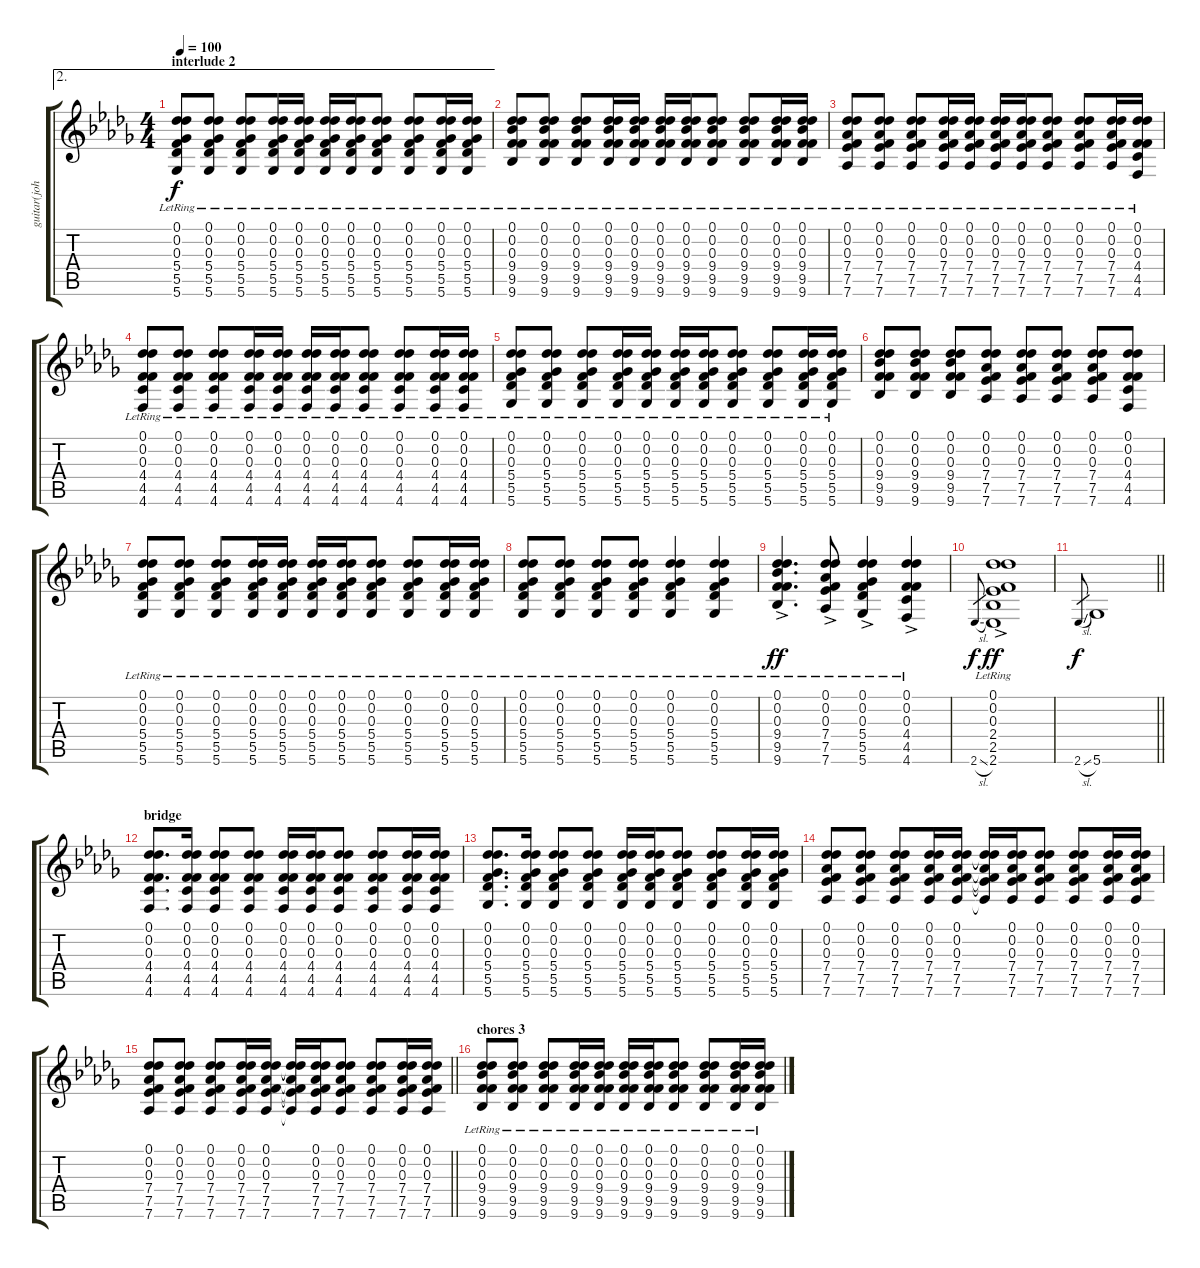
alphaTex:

\track ("guitar(john rzeznik)" "guitar(joh") {instrument acousticguitarsteel}
\staff {score tabs}
\tuning (Db4 Db4 F3 Db3 Ab2 Db2) {hide}
\ae 2
\ts (4 4)
\section ("" "interlude 2")
\tempo 100
\clef g2
\ks db
(0.1{lr} 0.2{lr} 0.3{lr} 5.4{lr} 5.5{lr} 5.6).8{dy f} (0.1{lr} 0.2{lr} 0.3{lr} 5.4{lr} 5.5{lr} 5.6).8 (0.1{lr} 0.2{lr} 0.3{lr} 5.4{lr} 5.5{lr} 5.6).8 (0.1{lr} 0.2{lr} 0.3{lr} 5.4{lr} 5.5{lr} 5.6).16 (0.1{lr} 0.2{lr} 0.3{lr} 5.4{lr} 5.5{lr} 5.6).16 (0.1{lr} 0.2{lr} 0.3{lr} 5.4{lr} 5.5{lr} 5.6).16 (0.1{lr} 0.2{lr} 0.3{lr} 5.4{lr} 5.5{lr} 5.6).16 (0.1{lr} 0.2{lr} 0.3{lr} 5.4{lr} 5.5{lr} 5.6).8 (0.1{lr} 0.2{lr} 0.3{lr} 5.4{lr} 5.5{lr} 5.6).8 (0.1{lr} 0.2{lr} 0.3{lr} 5.4{lr} 5.5{lr} 5.6).16 (0.1{lr} 0.2{lr} 0.3{lr} 5.4{lr} 5.5{lr} 5.6).16 |
(0.1{lr} 0.2{lr} 0.3{lr} 9.4{lr} 9.5{lr} 9.6).8 (0.1{lr} 0.2{lr} 0.3{lr} 9.4{lr} 9.5{lr} 9.6).8 (0.1{lr} 0.2{lr} 0.3{lr} 9.4{lr} 9.5{lr} 9.6).8 (0.1{lr} 0.2{lr} 0.3{lr} 9.4{lr} 9.5{lr} 9.6).16 (0.1{lr} 0.2{lr} 0.3{lr} 9.4{lr} 9.5{lr} 9.6).16 (0.1{lr} 0.2{lr} 0.3{lr} 9.4{lr} 9.5{lr} 9.6).16 (0.1{lr} 0.2{lr} 0.3{lr} 9.4{lr} 9.5{lr} 9.6).16 (0.1{lr} 0.2{lr} 0.3{lr} 9.4{lr} 9.5{lr} 9.6).8 (0.1{lr} 0.2{lr} 0.3{lr} 9.4{lr} 9.5{lr} 9.6).8 (0.1{lr} 0.2{lr} 0.3{lr} 9.4{lr} 9.5{lr} 9.6).16 (0.1{lr} 0.2{lr} 0.3{lr} 9.4{lr} 9.5{lr} 9.6).16 |
(0.1{lr} 0.2{lr} 0.3{lr} 7.4{lr} 7.5{lr} 7.6).8 (0.1{lr} 0.2{lr} 0.3{lr} 7.4{lr} 7.5{lr} 7.6).8 (0.1{lr} 0.2{lr} 0.3{lr} 7.4{lr} 7.5{lr} 7.6).8 (0.1{lr} 0.2{lr} 0.3{lr} 7.4{lr} 7.5{lr} 7.6).16 (0.1{lr} 0.2{lr} 0.3{lr} 7.4{lr} 7.5{lr} 7.6).16 (0.1{lr} 0.2{lr} 0.3{lr} 7.4{lr} 7.5{lr} 7.6).16 (0.1{lr} 0.2{lr} 0.3{lr} 7.4{lr} 7.5{lr} 7.6).16 (0.1{lr} 0.2{lr} 0.3{lr} 7.4{lr} 7.5{lr} 7.6).8 (0.1{lr} 0.2{lr} 0.3{lr} 7.4{lr} 7.5{lr} 7.6).8 (0.1{lr} 0.2{lr} 0.3{lr} 7.4{lr} 7.5{lr} 7.6).16 (0.1{lr} 0.2{lr} 0.3{lr} 4.4{lr} 4.5{lr} 4.6).16 |
(0.1{lr} 0.2{lr} 0.3{lr} 4.4{lr} 4.5{lr} 4.6).8 (0.1{lr} 0.2{lr} 0.3{lr} 4.4{lr} 4.5{lr} 4.6).8 (0.1{lr} 0.2{lr} 0.3{lr} 4.4{lr} 4.5{lr} 4.6).8 (0.1{lr} 0.2{lr} 0.3{lr} 4.4{lr} 4.5{lr} 4.6).16 (0.1{lr} 0.2{lr} 0.3{lr} 4.4{lr} 4.5{lr} 4.6).16 (0.1{lr} 0.2{lr} 0.3{lr} 4.4{lr} 4.5{lr} 4.6).16 (0.1{lr} 0.2{lr} 0.3{lr} 4.4{lr} 4.5{lr} 4.6).16 (0.1{lr} 0.2{lr} 0.3{lr} 4.4{lr} 4.5{lr} 4.6).8 (0.1{lr} 0.2{lr} 0.3{lr} 4.4{lr} 4.5{lr} 4.6).8 (0.1{lr} 0.2{lr} 0.3{lr} 4.4{lr} 4.5{lr} 4.6).16 (0.1{lr} 0.2{lr} 0.3{lr} 4.4{lr} 4.5{lr} 4.6).16 |
(0.1{lr} 0.2{lr} 0.3{lr} 5.4{lr} 5.5{lr} 5.6).8 (0.1{lr} 0.2{lr} 0.3{lr} 5.4{lr} 5.5{lr} 5.6).8 (0.1{lr} 0.2{lr} 0.3{lr} 5.4{lr} 5.5{lr} 5.6).8 (0.1{lr} 0.2{lr} 0.3{lr} 5.4{lr} 5.5{lr} 5.6).16 (0.1{lr} 0.2{lr} 0.3{lr} 5.4{lr} 5.5{lr} 5.6).16 (0.1{lr} 0.2{lr} 0.3{lr} 5.4{lr} 5.5{lr} 5.6).16 (0.1{lr} 0.2{lr} 0.3{lr} 5.4{lr} 5.5{lr} 5.6).16 (0.1{lr} 0.2{lr} 0.3{lr} 5.4{lr} 5.5{lr} 5.6).8 (0.1{lr} 0.2{lr} 0.3{lr} 5.4{lr} 5.5{lr} 5.6).8 (0.1{lr} 0.2{lr} 0.3{lr} 5.4{lr} 5.5{lr} 5.6).16 (0.1{lr} 0.2{lr} 0.3{lr} 5.4{lr} 5.5{lr} 5.6).16 |
(0.1 0.2 0.3 9.4 9.5 9.6).8 (0.1 0.2 0.3 9.4 9.5 9.6).8 (0.1 0.2 0.3 9.4 9.5 9.6).8 (0.1 0.2 0.3 7.4 7.5 7.6).8 (0.1 0.2 0.3 7.4 7.5 7.6).8 (0.1 0.2 0.3 7.4 7.5 7.6).8 (0.1 0.2 0.3 7.4 7.5 7.6).8 (0.1 0.2 0.3 4.4 4.5 4.6).8 |
(0.1{lr} 0.2{lr} 0.3{lr} 5.4{lr} 5.5{lr} 5.6).8 (0.1{lr} 0.2{lr} 0.3{lr} 5.4{lr} 5.5{lr} 5.6).8 (0.1{lr} 0.2{lr} 0.3{lr} 5.4{lr} 5.5{lr} 5.6).8 (0.1{lr} 0.2{lr} 0.3{lr} 5.4{lr} 5.5{lr} 5.6).16 (0.1{lr} 0.2{lr} 0.3{lr} 5.4{lr} 5.5{lr} 5.6).16 (0.1{lr} 0.2{lr} 0.3{lr} 5.4{lr} 5.5{lr} 5.6).16 (0.1{lr} 0.2{lr} 0.3{lr} 5.4{lr} 5.5{lr} 5.6).16 (0.1{lr} 0.2{lr} 0.3{lr} 5.4{lr} 5.5{lr} 5.6).8 (0.1{lr} 0.2{lr} 0.3{lr} 5.4{lr} 5.5{lr} 5.6).8 (0.1{lr} 0.2{lr} 0.3{lr} 5.4{lr} 5.5{lr} 5.6).16 (0.1{lr} 0.2{lr} 0.3{lr} 5.4{lr} 5.5{lr} 5.6).16 |
(0.1{lr} 0.2{lr} 0.3{lr} 5.4{lr} 5.5{lr} 5.6).8 (0.1{lr} 0.2{lr} 0.3{lr} 5.4{lr} 5.5{lr} 5.6).8 (0.1{lr} 0.2{lr} 0.3{lr} 5.4{lr} 5.5{lr} 5.6).8 (0.1{lr} 0.2{lr} 0.3{lr} 5.4{lr} 5.5{lr} 5.6).8 (0.1{lr} 0.2{lr} 0.3{lr} 5.4{lr} 5.5{lr} 5.6).4 (0.1{lr} 0.2{lr} 0.3{lr} 5.4{lr} 5.5{lr} 5.6).4 |
(0.1{lr} 0.2{lr} 0.3{lr} 9.4{ac lr} 9.5{ac lr} 9.6{ac lr}).4{d dy ff} (0.1{lr} 0.2{lr} 0.3{lr} 7.4{ac lr} 7.5{ac lr} 7.6{ac lr}).8 (0.1{lr} 0.2{lr} 0.3{lr} 5.4{ac lr} 5.5{ac lr} 5.6{ac lr}).4 (0.1{lr} 0.2{lr} 0.3{lr} 4.4{ac lr} 4.5{ac lr} 4.6{ac lr}).4 |
2.6{sl}.8{gr dy f} (0.1{lr} 0.2{lr} 0.3{lr} 2.4{ac lr} 2.5{ac lr} 2.6{ac lr}).1{dy ff} |
\barLineRight lightlight
2.6{sl}.8{gr dy f} 5.6.1 |
\section ("" "bridge")
(0.1 0.2 0.3 4.4 4.5 4.6).8{d} (0.1 0.2 0.3 4.4 4.5 4.6).16 (0.1 0.2 0.3 4.4 4.5 4.6).8 (0.1 0.2 0.3 4.4 4.5 4.6).8 (0.1 0.2 0.3 4.4 4.5 4.6).16 (0.1 0.2 0.3 4.4 4.5 4.6).16 (0.1 0.2 0.3 4.4 4.5 4.6).8 (0.1 0.2 0.3 4.4 4.5 4.6).8 (0.1 0.2 0.3 4.4 4.5 4.6).16 (0.1 0.2 0.3 4.4 4.5 4.6).16 |
(0.1 0.2 0.3 5.4 5.5 5.6).8{d} (0.1 0.2 0.3 5.4 5.5 5.6).16 (0.1 0.2 0.3 5.4 5.5 5.6).8 (0.1 0.2 0.3 5.4 5.5 5.6).8 (0.1 0.2 0.3 5.4 5.5 5.6).16 (0.1 0.2 0.3 5.4 5.5 5.6).16 (0.1 0.2 0.3 5.4 5.5 5.6).8 (0.1 0.2 0.3 5.4 5.5 5.6).8 (0.1 0.2 0.3 5.4 5.5 5.6).16 (0.1 0.2 0.3 5.4 5.5 5.6).16 |
(0.1 0.2 0.3 7.4 7.5 7.6).8 (0.1 0.2 0.3 7.4 7.5 7.6).8 (0.1 0.2 0.3 7.4 7.5 7.6).8 (0.1 0.2 0.3 7.4 7.5 7.6).16 (0.1 0.2 0.3 7.4 7.5 7.6).16 (0.1{t} 0.2{t} 0.3{t} 7.4{t} 7.5{t} 7.6{t}).16 (0.1 0.2 0.3 7.4 7.5 7.6).16 (0.1 0.2 0.3 7.4 7.5 7.6).8 (0.1 0.2 0.3 7.4 7.5 7.6).8 (0.1 0.2 0.3 7.4 7.5 7.6).16 (0.1 0.2 0.3 7.4 7.5 7.6).16 |
\barLineRight lightlight
(0.1 0.2 0.3 7.4 7.5 7.6).8 (0.1 0.2 0.3 7.4 7.5 7.6).8 (0.1 0.2 0.3 7.4 7.5 7.6).8 (0.1 0.2 0.3 7.4 7.5 7.6).16 (0.1 0.2 0.3 7.4 7.5 7.6).16 (0.1{t} 0.2{t} 0.3{t} 7.4{t} 7.5{t} 7.6{t}).16 (0.1 0.2 0.3 7.4 7.5 7.6).16 (0.1 0.2 0.3 7.4 7.5 7.6).8 (0.1 0.2 0.3 7.4 7.5 7.6).8 (0.1 0.2 0.3 7.4 7.5 7.6).16 (0.1 0.2 0.3 7.4 7.5 7.6).16 |
\section ("" "chores 3")
(0.1{lr} 0.2{lr} 0.3{lr} 9.4{lr} 9.5{lr} 9.6).8 (0.1{lr} 0.2{lr} 0.3{lr} 9.4{lr} 9.5{lr} 9.6).8 (0.1{lr} 0.2{lr} 0.3{lr} 9.4{lr} 9.5{lr} 9.6).8 (0.1{lr} 0.2{lr} 0.3{lr} 9.4{lr} 9.5{lr} 9.6).16 (0.1{lr} 0.2{lr} 0.3{lr} 9.4{lr} 9.5{lr} 9.6).16 (0.1{lr} 0.2{lr} 0.3{lr} 9.4{lr} 9.5{lr} 9.6).16 (0.1{lr} 0.2{lr} 0.3{lr} 9.4{lr} 9.5{lr} 9.6).16 (0.1{lr} 0.2{lr} 0.3{lr} 9.4{lr} 9.5{lr} 9.6).8 (0.1{lr} 0.2{lr} 0.3{lr} 9.4{lr} 9.5{lr} 9.6).8 (0.1{lr} 0.2{lr} 0.3{lr} 9.4{lr} 9.5{lr} 9.6).16 (0.1{lr} 0.2{lr} 0.3{lr} 9.4{lr} 9.5{lr} 9.6).16
